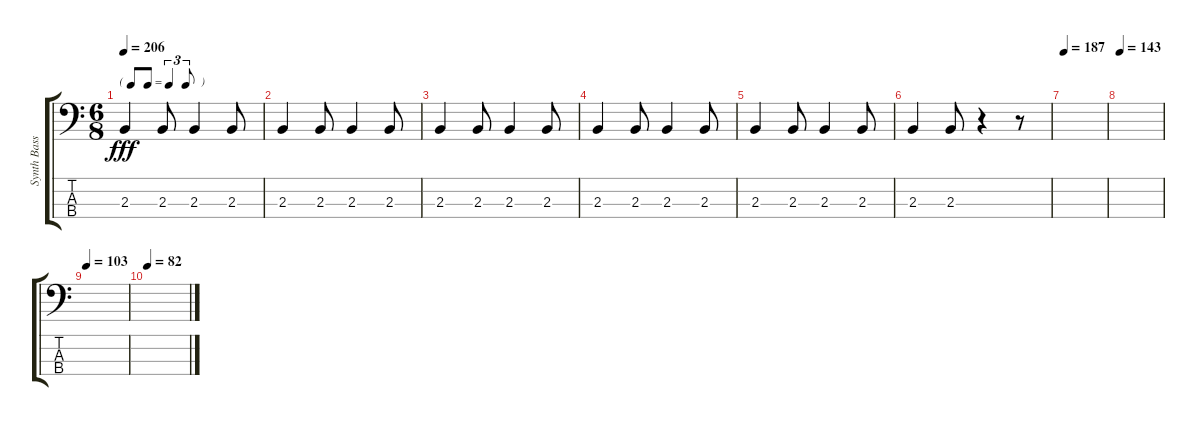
\track ("Synth Bass 2 RC" "Synth Bass") {instrument synthbass2}
\staff {score tabs}
\tuning (G2 D2 A1 E1) {hide}
\ts (6 8)
\tf triplet8th
\tempo 206
\clef f4
\ks c
2.3.4{dy fff} 2.3.8 2.3.4 2.3.8 |
2.3.4 2.3.8 2.3.4 2.3.8 |
2.3.4 2.3.8 2.3.4 2.3.8 |
2.3.4 2.3.8 2.3.4 2.3.8 |
2.3.4 2.3.8 2.3.4 2.3.8 |
2.3.4 2.3.8 r.4 r.8 |
\tempo 187
|
\tempo 143
|
\tempo 103
|
\tempo 82
